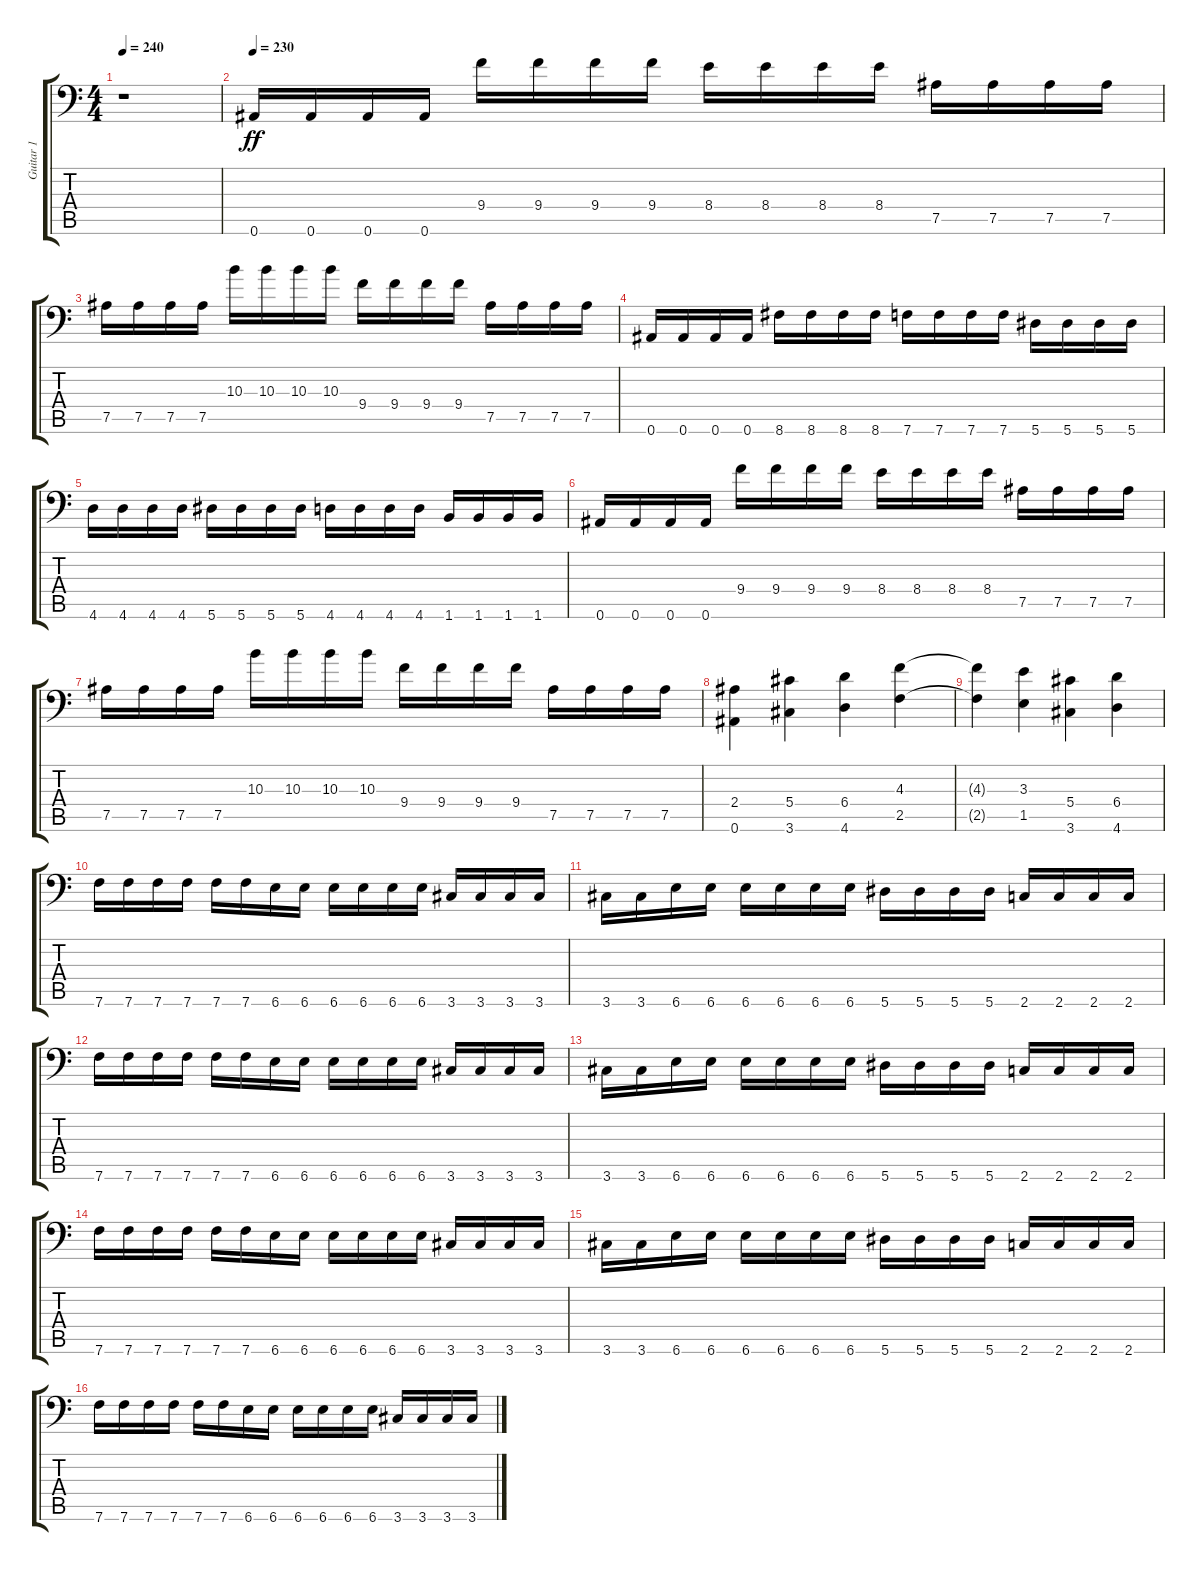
\track ("Guitar 1" "Guitar 1") {instrument distortionguitar}
\staff {score tabs}
\tuning (Bb3 F3 Db3 Ab2 Eb2 Bb1) {hide}
\ts (4 4)
\tempo 240
\clef f4
\ks c
r.1{dy ff} |
\tempo 230
0.6.16 0.6.16 0.6.16 0.6.16 9.4.16 9.4.16 9.4.16 9.4.16 8.4.16 8.4.16 8.4.16 8.4.16 7.5.16 7.5.16 7.5.16 7.5.16 |
7.5.16 7.5.16 7.5.16 7.5.16 10.3.16 10.3.16 10.3.16 10.3.16 9.4.16 9.4.16 9.4.16 9.4.16 7.5.16 7.5.16 7.5.16 7.5.16 |
0.6.16 0.6.16 0.6.16 0.6.16 8.6.16 8.6.16 8.6.16 8.6.16 7.6.16 7.6.16 7.6.16 7.6.16 5.6.16 5.6.16 5.6.16 5.6.16 |
4.6.16 4.6.16 4.6.16 4.6.16 5.6.16 5.6.16 5.6.16 5.6.16 4.6.16 4.6.16 4.6.16 4.6.16 1.6.16 1.6.16 1.6.16 1.6.16 |
0.6.16 0.6.16 0.6.16 0.6.16 9.4.16 9.4.16 9.4.16 9.4.16 8.4.16 8.4.16 8.4.16 8.4.16 7.5.16 7.5.16 7.5.16 7.5.16 |
7.5.16 7.5.16 7.5.16 7.5.16 10.3.16 10.3.16 10.3.16 10.3.16 9.4.16 9.4.16 9.4.16 9.4.16 7.5.16 7.5.16 7.5.16 7.5.16 |
(2.4 0.6).4 (5.4 3.6).4 (6.4 4.6).4 (4.3 2.5).4 |
(4.3{t} 2.5{t}).4 (3.3 1.5).4 (5.4 3.6).4 (6.4 4.6).4 |
7.6.16 7.6.16 7.6.16 7.6.16 7.6.16 7.6.16 6.6.16 6.6.16 6.6.16 6.6.16 6.6.16 6.6.16 3.6.16 3.6.16 3.6.16 3.6.16 |
3.6.16 3.6.16 6.6.16 6.6.16 6.6.16 6.6.16 6.6.16 6.6.16 5.6.16 5.6.16 5.6.16 5.6.16 2.6.16 2.6.16 2.6.16 2.6.16 |
7.6.16 7.6.16 7.6.16 7.6.16 7.6.16 7.6.16 6.6.16 6.6.16 6.6.16 6.6.16 6.6.16 6.6.16 3.6.16 3.6.16 3.6.16 3.6.16 |
3.6.16 3.6.16 6.6.16 6.6.16 6.6.16 6.6.16 6.6.16 6.6.16 5.6.16 5.6.16 5.6.16 5.6.16 2.6.16 2.6.16 2.6.16 2.6.16 |
7.6.16 7.6.16 7.6.16 7.6.16 7.6.16 7.6.16 6.6.16 6.6.16 6.6.16 6.6.16 6.6.16 6.6.16 3.6.16 3.6.16 3.6.16 3.6.16 |
3.6.16 3.6.16 6.6.16 6.6.16 6.6.16 6.6.16 6.6.16 6.6.16 5.6.16 5.6.16 5.6.16 5.6.16 2.6.16 2.6.16 2.6.16 2.6.16 |
7.6.16 7.6.16 7.6.16 7.6.16 7.6.16 7.6.16 6.6.16 6.6.16 6.6.16 6.6.16 6.6.16 6.6.16 3.6.16 3.6.16 3.6.16 3.6.16
